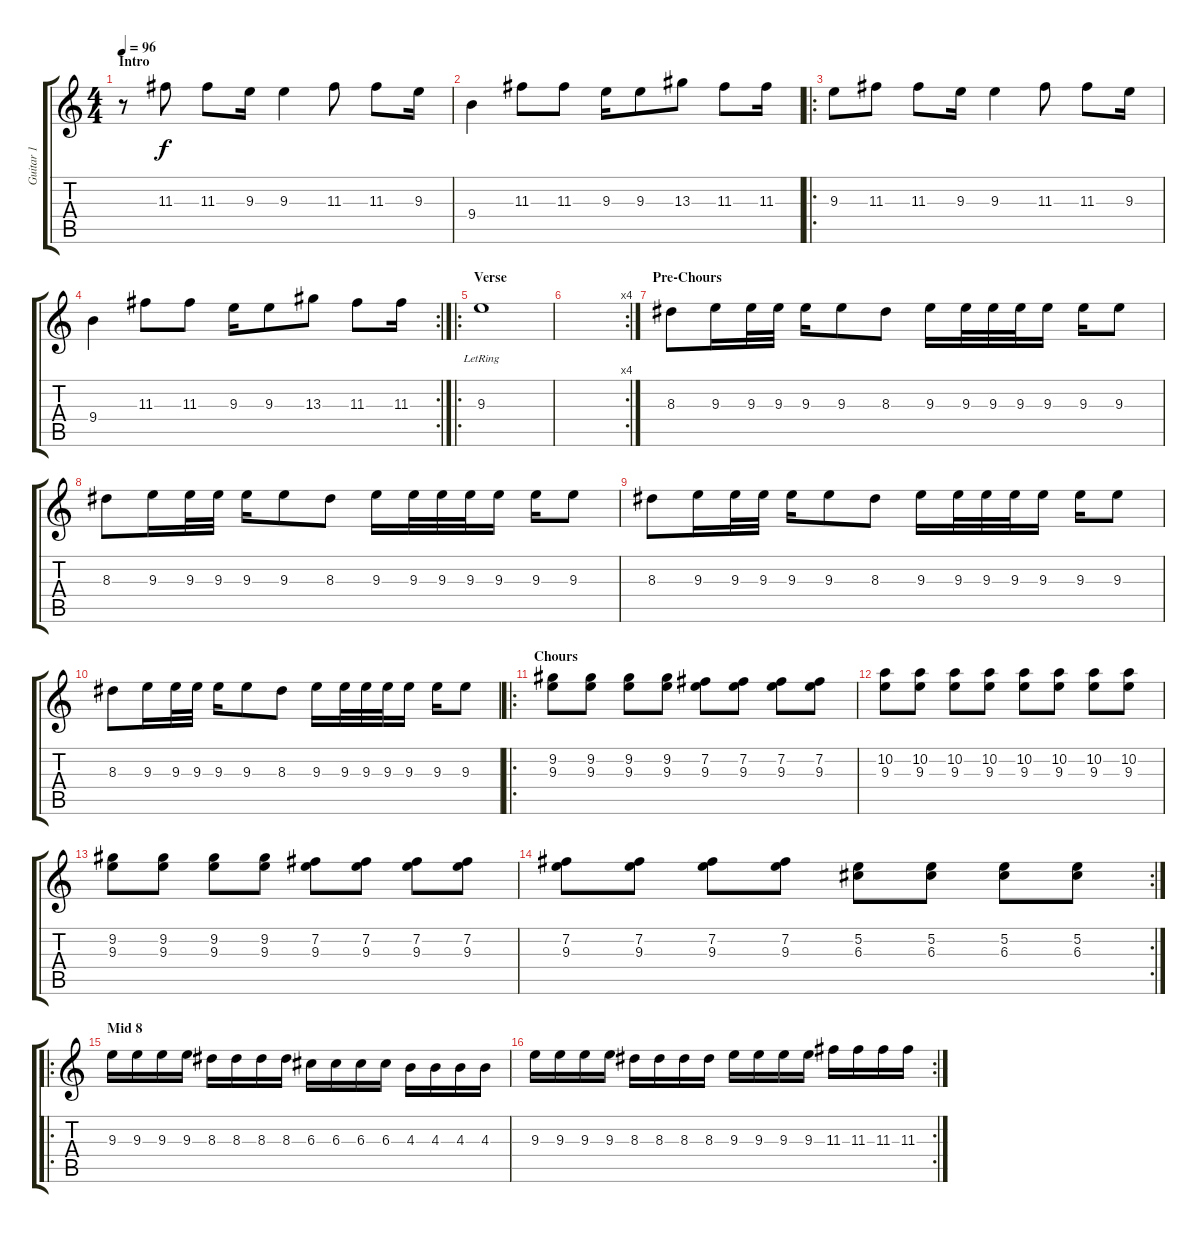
\track ("Guitar 1" "Guitar 1") {instrument distortionguitar}
\staff {score tabs}
\tuning (E4 B3 G3 D3 A2 E2) {hide}
\ts (4 4)
\section ("" "Intro")
\tempo 96
\clef g2
\ks c
r.8{dy f instrument distortionguitar} 11.3.8 11.3.8 9.3.16 9.3.4 11.3.8 11.3.8 9.3.16 |
9.4.4 11.3.8 11.3.8 9.3.16 9.3.8 13.3.8 11.3.8 11.3.16 |
\ro
9.3.8 11.3.8 11.3.8 9.3.16 9.3.4 11.3.8 11.3.8 9.3.16 |
\rc 2
9.4.4 11.3.8 11.3.8 9.3.16 9.3.8 13.3.8 11.3.8 11.3.16 |
\ro
\section ("" "Verse")
9.3{lr}.1 |
\rc 4
|
\section ("" "Pre-Chours")
8.3.8 9.3.16 9.3.32 9.3.32 9.3.16 9.3.8 8.3.8 9.3.16 9.3.32 9.3.32 9.3.32 9.3.16 9.3.16 9.3.8 |
8.3.8 9.3.16 9.3.32 9.3.32 9.3.16 9.3.8 8.3.8 9.3.16 9.3.32 9.3.32 9.3.32 9.3.16 9.3.16 9.3.8 |
8.3.8 9.3.16 9.3.32 9.3.32 9.3.16 9.3.8 8.3.8 9.3.16 9.3.32 9.3.32 9.3.32 9.3.16 9.3.16 9.3.8 |
8.3.8 9.3.16 9.3.32 9.3.32 9.3.16 9.3.8 8.3.8 9.3.16 9.3.32 9.3.32 9.3.32 9.3.16 9.3.16 9.3.8 |
\ro
\section ("" "Chours")
(9.2 9.3).8 (9.2 9.3).8 (9.2 9.3).8 (9.2 9.3).8 (7.2 9.3).8 (7.2 9.3).8 (7.2 9.3).8 (7.2 9.3).8 |
(10.2 9.3).8 (10.2 9.3).8 (10.2 9.3).8 (10.2 9.3).8 (10.2 9.3).8 (10.2 9.3).8 (10.2 9.3).8 (10.2 9.3).8 |
(9.2 9.3).8 (9.2 9.3).8 (9.2 9.3).8 (9.2 9.3).8 (7.2 9.3).8 (7.2 9.3).8 (7.2 9.3).8 (7.2 9.3).8 |
\rc 2
(7.2 9.3).8 (7.2 9.3).8 (7.2 9.3).8 (7.2 9.3).8 (5.2 6.3).8 (5.2 6.3).8 (5.2 6.3).8 (5.2 6.3).8 |
\ro
\section ("" "Mid 8")
9.3.16 9.3.16 9.3.16 9.3.16 8.3.16 8.3.16 8.3.16 8.3.16 6.3.16 6.3.16 6.3.16 6.3.16 4.3.16 4.3.16 4.3.16 4.3.16 |
\rc 2
9.3.16 9.3.16 9.3.16 9.3.16 8.3.16 8.3.16 8.3.16 8.3.16 9.3.16 9.3.16 9.3.16 9.3.16 11.3.16 11.3.16 11.3.16 11.3.16
